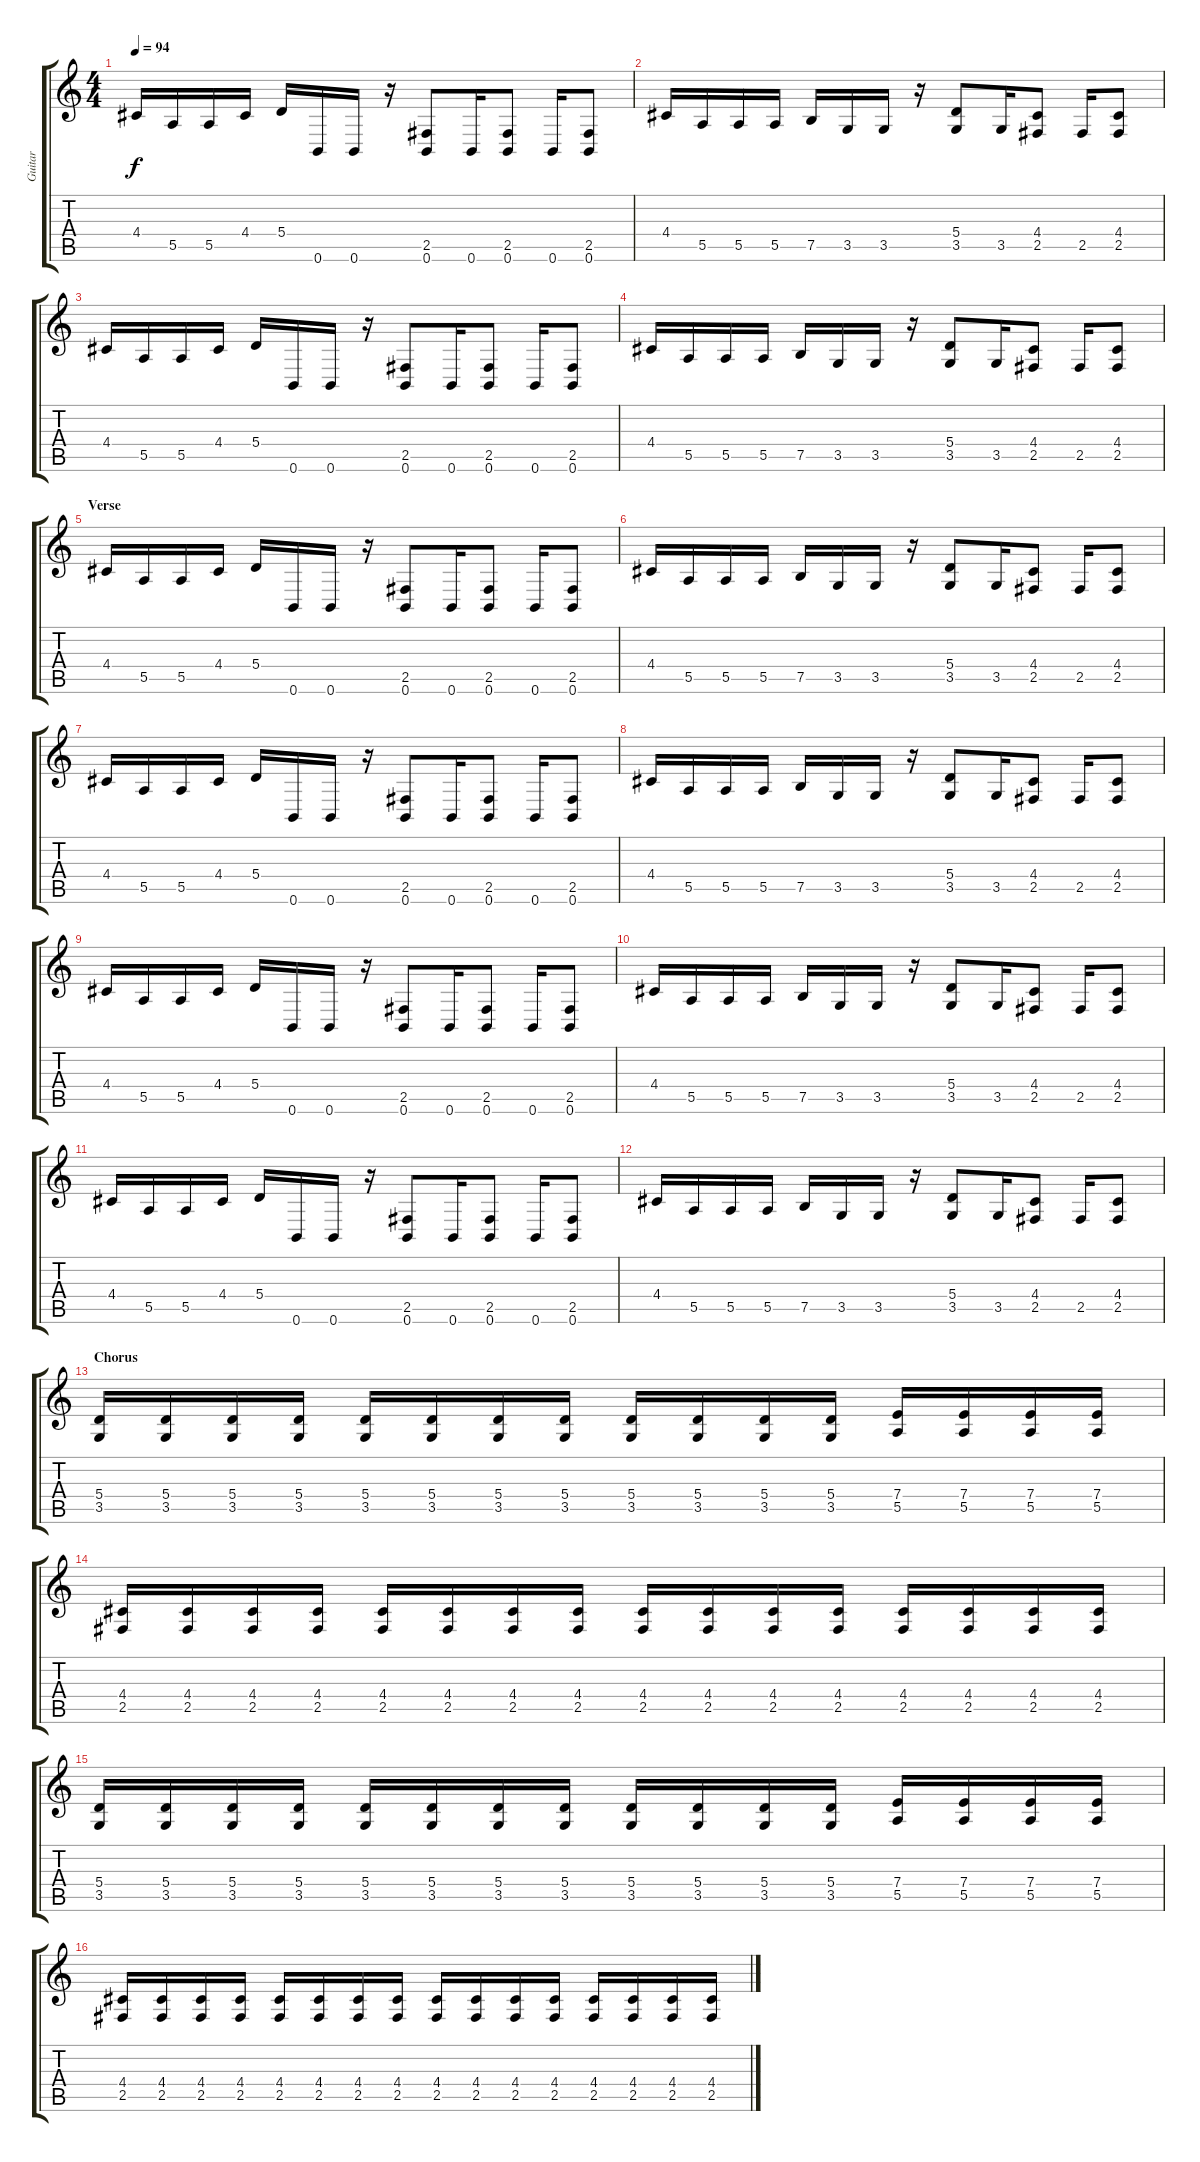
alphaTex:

\track ("Guitar" "Guitar") {instrument distortionguitar}
\staff {score tabs}
\tuning (B3 Gb3 D3 A2 E2 B1) {hide}
\ts (4 4)
\tempo 94
\clef g2
\ks c
4.4.16{dy f} 5.5.16 5.5.16 4.4.16 5.4.16 0.6.16 0.6.16 r.16 (2.5 0.6).8 0.6.16 (2.5 0.6).8 0.6.16 (2.5 0.6).8 |
4.4.16 5.5.16 5.5.16 5.5.16 7.5.16 3.5.16 3.5.16 r.16 (5.4 3.5).8 3.5.16 (4.4 2.5).8 2.5.16 (4.4 2.5).8 |
4.4.16 5.5.16 5.5.16 4.4.16 5.4.16 0.6.16 0.6.16 r.16 (2.5 0.6).8 0.6.16 (2.5 0.6).8 0.6.16 (2.5 0.6).8 |
4.4.16 5.5.16 5.5.16 5.5.16 7.5.16 3.5.16 3.5.16 r.16 (5.4 3.5).8 3.5.16 (4.4 2.5).8 2.5.16 (4.4 2.5).8 |
\section ("" "Verse")
4.4.16 5.5.16 5.5.16 4.4.16 5.4.16 0.6.16 0.6.16 r.16 (2.5 0.6).8 0.6.16 (2.5 0.6).8 0.6.16 (2.5 0.6).8 |
4.4.16 5.5.16 5.5.16 5.5.16 7.5.16 3.5.16 3.5.16 r.16 (5.4 3.5).8 3.5.16 (4.4 2.5).8 2.5.16 (4.4 2.5).8 |
4.4.16 5.5.16 5.5.16 4.4.16 5.4.16 0.6.16 0.6.16 r.16 (2.5 0.6).8 0.6.16 (2.5 0.6).8 0.6.16 (2.5 0.6).8 |
4.4.16 5.5.16 5.5.16 5.5.16 7.5.16 3.5.16 3.5.16 r.16 (5.4 3.5).8 3.5.16 (4.4 2.5).8 2.5.16 (4.4 2.5).8 |
4.4.16 5.5.16 5.5.16 4.4.16 5.4.16 0.6.16 0.6.16 r.16 (2.5 0.6).8 0.6.16 (2.5 0.6).8 0.6.16 (2.5 0.6).8 |
4.4.16 5.5.16 5.5.16 5.5.16 7.5.16 3.5.16 3.5.16 r.16 (5.4 3.5).8 3.5.16 (4.4 2.5).8 2.5.16 (4.4 2.5).8 |
4.4.16 5.5.16 5.5.16 4.4.16 5.4.16 0.6.16 0.6.16 r.16 (2.5 0.6).8 0.6.16 (2.5 0.6).8 0.6.16 (2.5 0.6).8 |
4.4.16 5.5.16 5.5.16 5.5.16 7.5.16 3.5.16 3.5.16 r.16 (5.4 3.5).8 3.5.16 (4.4 2.5).8 2.5.16 (4.4 2.5).8 |
\section ("" "Chorus")
(5.4 3.5).16 (5.4 3.5).16 (5.4 3.5).16 (5.4 3.5).16 (5.4 3.5).16 (5.4 3.5).16 (5.4 3.5).16 (5.4 3.5).16 (5.4 3.5).16 (5.4 3.5).16 (5.4 3.5).16 (5.4 3.5).16 (7.4 5.5).16 (7.4 5.5).16 (7.4 5.5).16 (7.4 5.5).16 |
(4.4 2.5).16 (4.4 2.5).16 (4.4 2.5).16 (4.4 2.5).16 (4.4 2.5).16 (4.4 2.5).16 (4.4 2.5).16 (4.4 2.5).16 (4.4 2.5).16 (4.4 2.5).16 (4.4 2.5).16 (4.4 2.5).16 (4.4 2.5).16 (4.4 2.5).16 (4.4 2.5).16 (4.4 2.5).16 |
(5.4 3.5).16 (5.4 3.5).16 (5.4 3.5).16 (5.4 3.5).16 (5.4 3.5).16 (5.4 3.5).16 (5.4 3.5).16 (5.4 3.5).16 (5.4 3.5).16 (5.4 3.5).16 (5.4 3.5).16 (5.4 3.5).16 (7.4 5.5).16 (7.4 5.5).16 (7.4 5.5).16 (7.4 5.5).16 |
(4.4 2.5).16 (4.4 2.5).16 (4.4 2.5).16 (4.4 2.5).16 (4.4 2.5).16 (4.4 2.5).16 (4.4 2.5).16 (4.4 2.5).16 (4.4 2.5).16 (4.4 2.5).16 (4.4 2.5).16 (4.4 2.5).16 (4.4 2.5).16 (4.4 2.5).16 (4.4 2.5).16 (4.4 2.5).16
